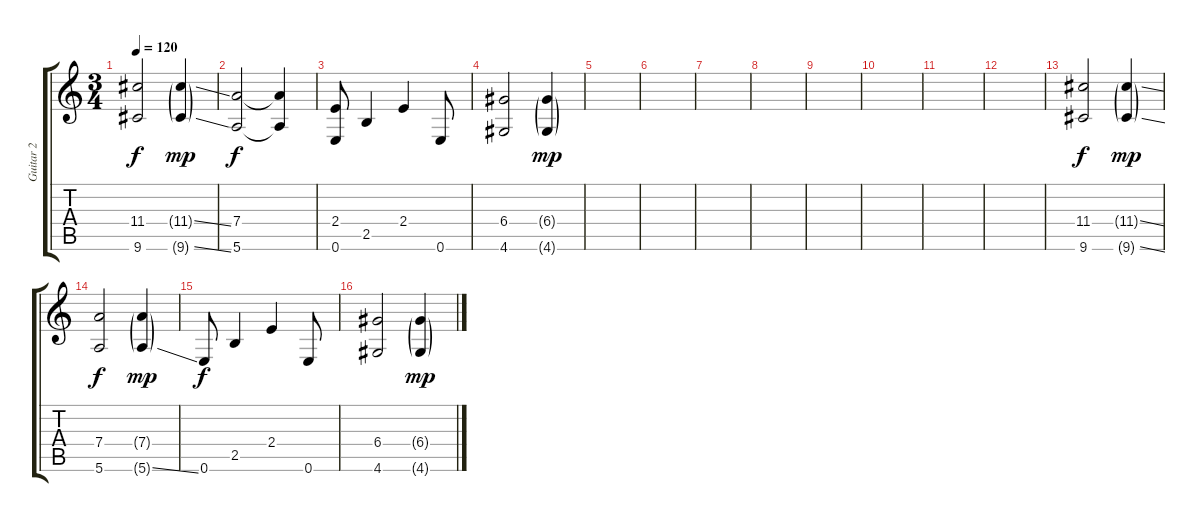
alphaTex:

\track ("Guitar 2" "Guitar 2") {instrument acousticguitarsteel}
\staff {score tabs}
\tuning (E4 B3 G3 D3 A2 E2) {hide}
\ts (3 4)
\tempo 120
\clef g2
\ks c
(11.4 9.6).2{dy f} (11.4{ss g} 9.6{ss g}).4{dy mp} |
(7.4 5.6).2{dy f} (7.4{t} 5.6{t}).4 |
(2.4 0.6).8 2.5.4 2.4.4 0.6.8 |
(6.4 4.6).2 (6.4{g} 4.6{g}).4{dy mp} |
|
|
|
|
|
|
|
|
(11.4 9.6).2{dy f} (11.4{ss g} 9.6{ss g}).4{dy mp} |
(7.4 5.6).2{dy f} (7.4{g} 5.6{ss g}).4{dy mp} |
0.6.8{dy f} 2.5.4 2.4.4 0.6.8 |
(6.4 4.6).2 (6.4{ss g} 4.6{ss g}).4{dy mp}
